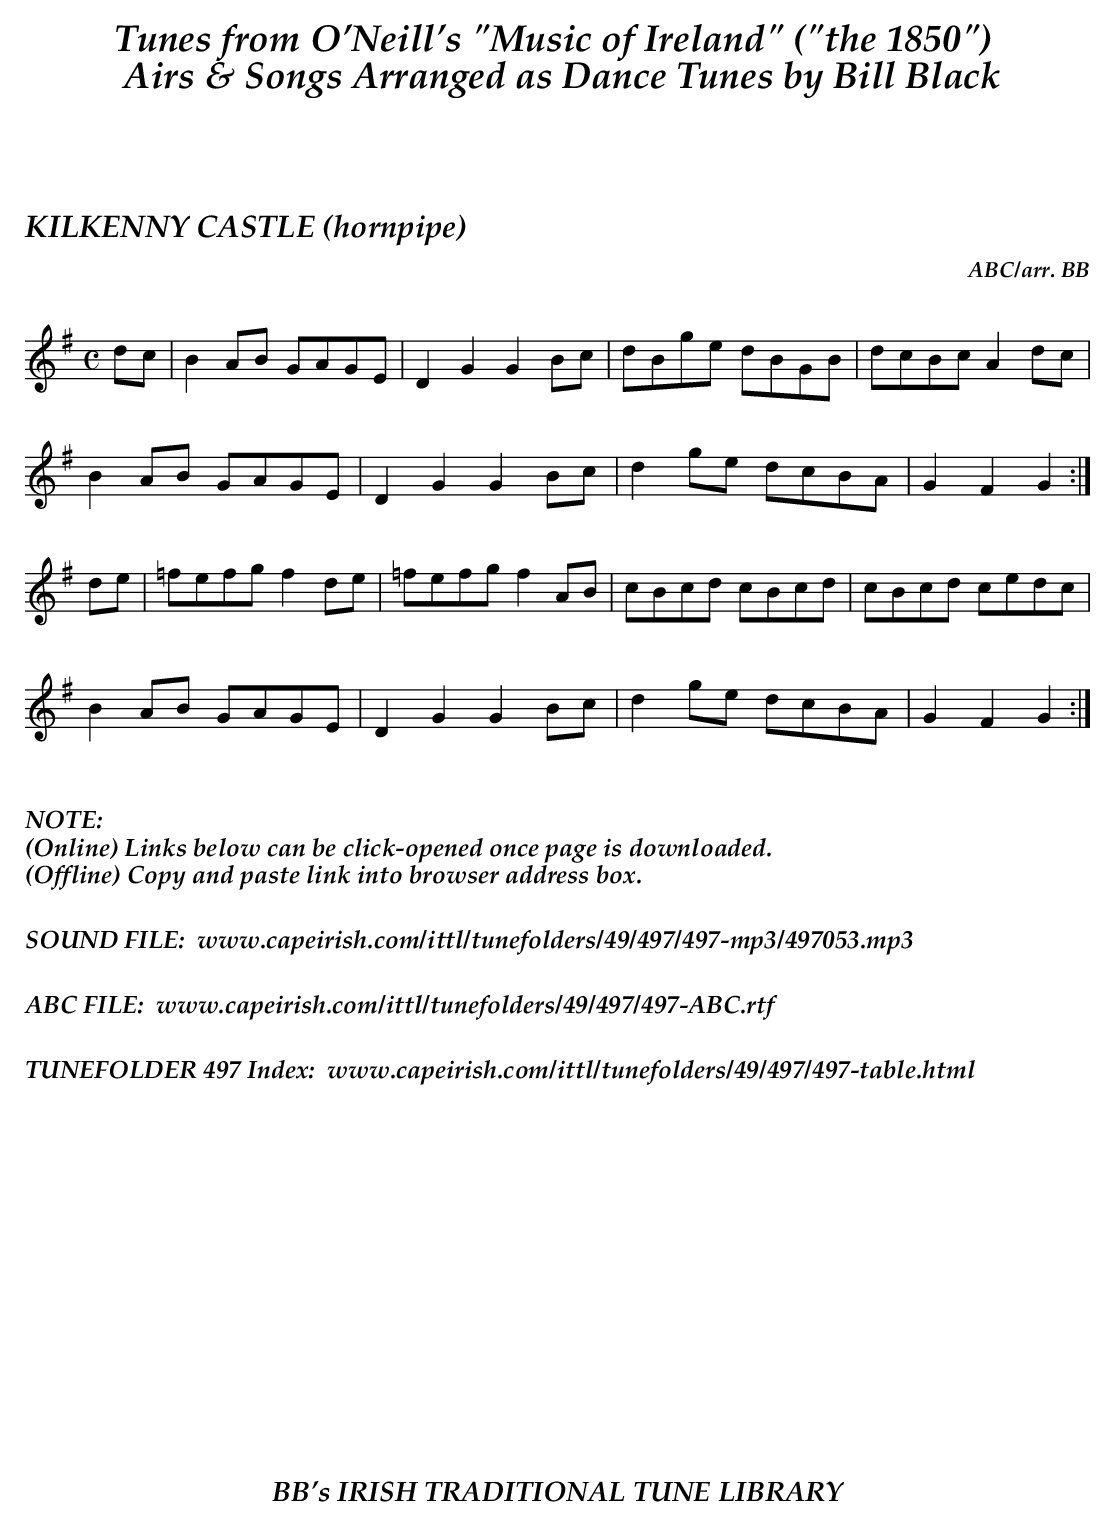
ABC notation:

X:1
T:KILKENNY CASTLE (hornpipe)
C:ABC/arr. BB
M:C
L:1/8
K:G
dc|B2AB GAGE|D2G2 G2Bc|dBge dBGB|dcBc A2dc|
B2AB GAGE|D2G2 G2Bc|d2ge dcBA|G2F2 G2:|
de|=fefg f2de|=fefg f2AB|cBcd cBcd|cBcd cedc|
B2AB GAGE|D2G2 G2Bc|d2ge dcBA|G2F2 G2:|
%%vskip .3in
%%textoption left
%%textfont "Palatino-BoldItalic" 16
%%begintext
%%NOTE:
(Online) Links below can be click-opened once page is downloaded.
(Offline) Copy and paste link into browser address box.
%%
%%
SOUND FILE:  www.capeirish.com/ittl/tunefolders/49/497/497-mp3/497053.mp3
%%
%%
ABC FILE:  www.capeirish.com/ittl/tunefolders/49/497/497-ABC.rtf
%%
%%
TUNEFOLDER 497 Index:  www.capeirish.com/ittl/tunefolders/49/497/497-table.html
